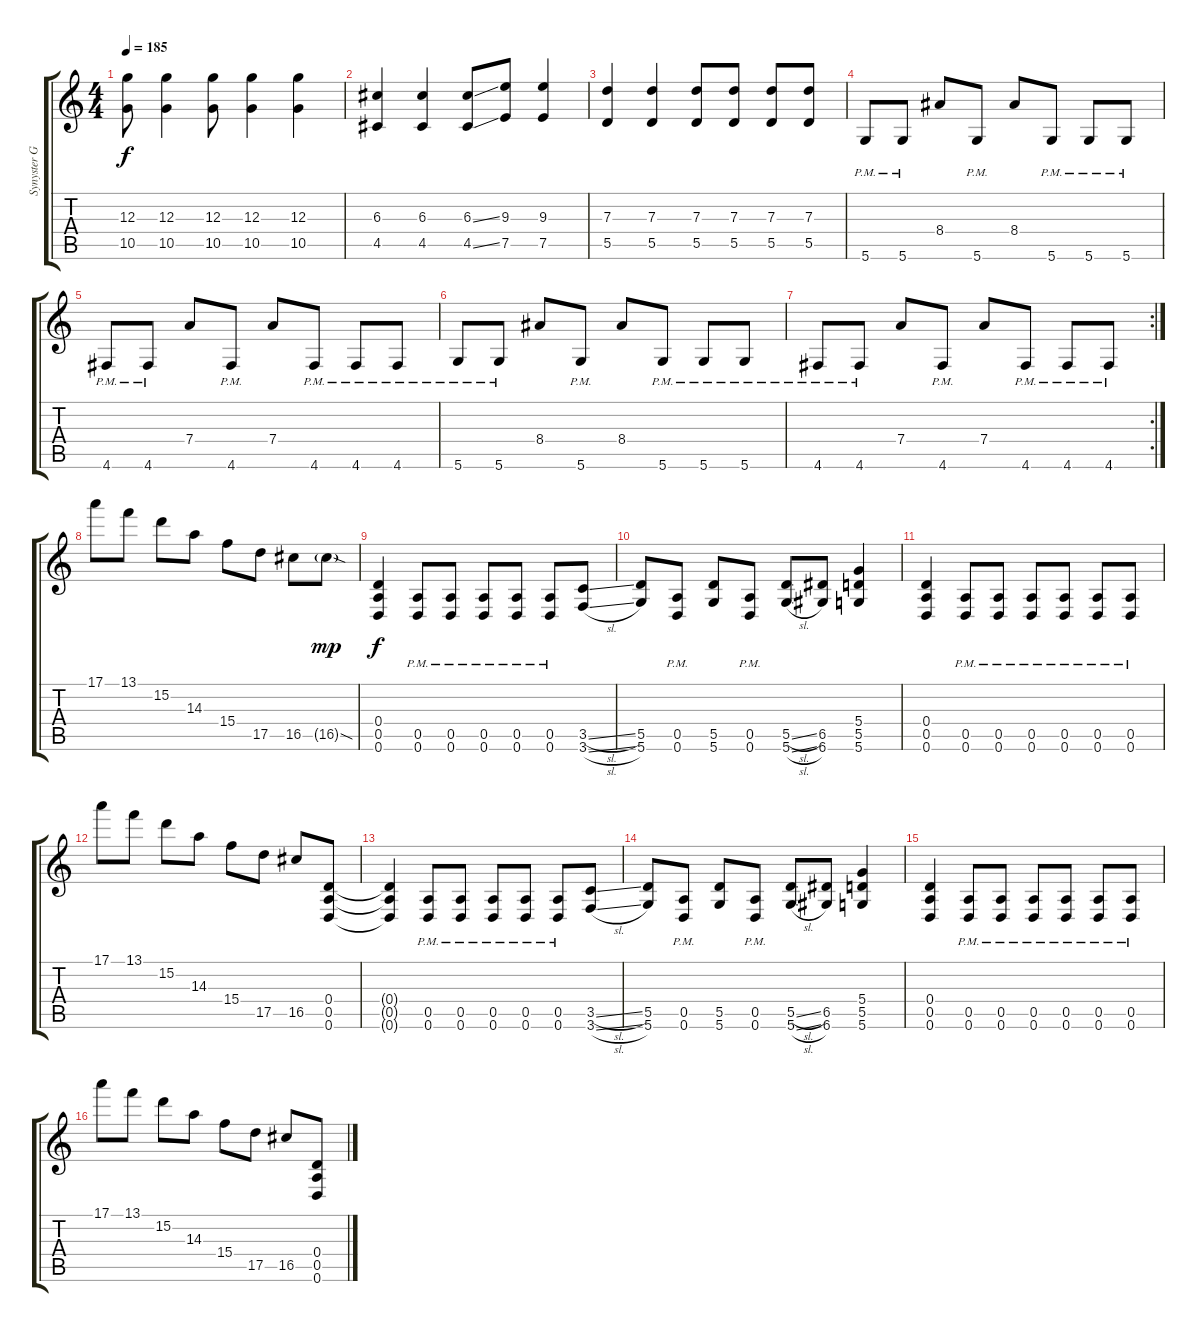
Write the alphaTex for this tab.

\track ("Synyster Gates" "Synyster G") {instrument distortionguitar}
\staff {score tabs}
\tuning (E4 B3 G3 D3 A2 D2) {hide}
\ts (4 4)
\tempo 185
\clef g2
\ks c
(12.3{t} 10.5{t}).8{dy f} (12.3 10.5).4 (12.3 10.5).8 (12.3 10.5).4 (12.3 10.5).4 |
(6.3 4.5).4 (6.3 4.5).4 (6.3{ss} 4.5{ss}).8 (9.3 7.5).8 (9.3 7.5).4 |
(7.3 5.5).4 (7.3 5.5).4 (7.3 5.5).8 (7.3 5.5).8 (7.3 5.5).8 (7.3 5.5).8 |
5.6{pm}.8 5.6{pm}.8 8.4.8 5.6{pm}.8 8.4.8 5.6{pm}.8 5.6{pm}.8 5.6{pm}.8 |
4.6{pm}.8 4.6{pm}.8 7.4.8 4.6{pm}.8 7.4.8 4.6{pm}.8 4.6{pm}.8 4.6{pm}.8 |
5.6{pm}.8 5.6{pm}.8 8.4.8 5.6{pm}.8 8.4.8 5.6{pm}.8 5.6{pm}.8 5.6{pm}.8 |
\rc 2
4.6{pm}.8 4.6{pm}.8 7.4.8 4.6{pm}.8 7.4.8 4.6{pm}.8 4.6{pm}.8 4.6{pm}.8 |
17.1.8{balance 0} 13.1.8 15.2.8 14.3.8 15.4.8 17.5.8 16.5.8 16.5{sod g}.8{dy mp} |
(0.4 0.5 0.6).4{dy f} (0.5{pm} 0.6{pm}).8 (0.5{pm} 0.6{pm}).8 (0.5{pm} 0.6{pm}).8 (0.5{pm} 0.6{pm}).8 (0.5{pm} 0.6{pm}).8 (3.5{sl} 3.6{sl}).8 |
(5.5 5.6).8{beam Up} (0.5{pm} 0.6{pm}).8{beam Up} (5.5 5.6).8 (0.5{pm} 0.6{pm}).8 (5.5{sl} 5.6{sl}).8 (6.5 6.6).8 (5.4 5.5 5.6).4 |
(0.4 0.5 0.6).4 (0.5{pm} 0.6{pm}).8 (0.5{pm} 0.6{pm}).8 (0.5{pm} 0.6{pm}).8 (0.5{pm} 0.6{pm}).8 (0.5{pm} 0.6{pm}).8 (0.5{pm} 0.6{pm}).8 |
17.1.8 13.1.8 15.2.8 14.3.8 15.4.8 17.5.8 16.5.8 (0.4 0.5 0.6).8 |
(0.4{t} 0.5{t} 0.6{t}).4 (0.5{pm} 0.6{pm}).8 (0.5{pm} 0.6{pm}).8 (0.5{pm} 0.6{pm}).8 (0.5{pm} 0.6{pm}).8 (0.5{pm} 0.6{pm}).8 (3.5{sl} 3.6{sl}).8 |
(5.5 5.6).8{beam Up} (0.5{pm} 0.6{pm}).8{beam Up} (5.5 5.6).8 (0.5{pm} 0.6{pm}).8 (5.5{sl} 5.6{sl}).8 (6.5 6.6).8 (5.4 5.5 5.6).4 |
(0.4 0.5 0.6).4 (0.5{pm} 0.6{pm}).8 (0.5{pm} 0.6{pm}).8 (0.5{pm} 0.6{pm}).8 (0.5{pm} 0.6{pm}).8 (0.5{pm} 0.6{pm}).8 (0.5{pm} 0.6{pm}).8 |
17.1.8 13.1.8 15.2.8 14.3.8 15.4.8 17.5.8 16.5.8 (0.4 0.5 0.6).8
